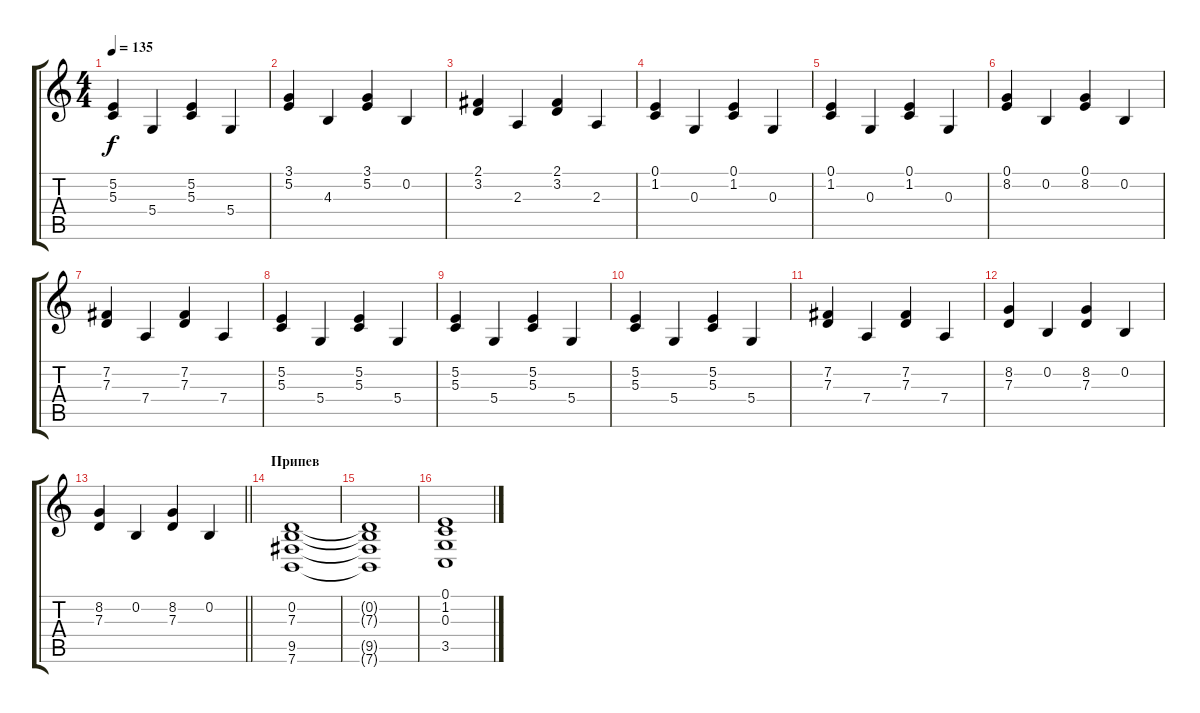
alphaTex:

\track "" {instrument stringensemble1}
\staff {score tabs}
\tuning (E4 B3 G3 D3 A2 E2) {hide}
\ts (4 4)
\tempo 135
\clef g2
\ks c
(5.2 5.3).4{dy f} 5.4.4 (5.2 5.3).4 5.4.4 |
(3.1 5.2).4 4.3.4 (3.1 5.2).4 0.2.4 |
(2.1 3.2).4 2.3.4 (2.1 3.2).4 2.3.4 |
(0.1 1.2).4 0.3.4 (0.1 1.2).4 0.3.4 |
(0.1 1.2).4 0.3.4 (0.1 1.2).4 0.3.4 |
(0.1 8.2).4 0.2.4 (0.1 8.2).4 0.2.4 |
(7.2 7.3).4 7.4.4 (7.2 7.3).4 7.4.4 |
(5.2 5.3).4 5.4.4 (5.2 5.3).4 5.4.4 |
(5.2 5.3).4 5.4.4 (5.2 5.3).4 5.4.4 |
(5.2 5.3).4 5.4.4 (5.2 5.3).4 5.4.4 |
(7.2 7.3).4 7.4.4 (7.2 7.3).4 7.4.4 |
(8.2 7.3).4 0.2.4 (8.2 7.3).4 0.2.4 |
\barLineRight lightlight
(8.2 7.3).4 0.2.4 (8.2 7.3).4 0.2.4 |
\section ("" "Припев")
(0.2 7.3 9.5 7.6).1 |
(0.2{t} 7.3{t} 9.5{t} 7.6{t}).1 |
(0.1 1.2 0.3 3.5).1
